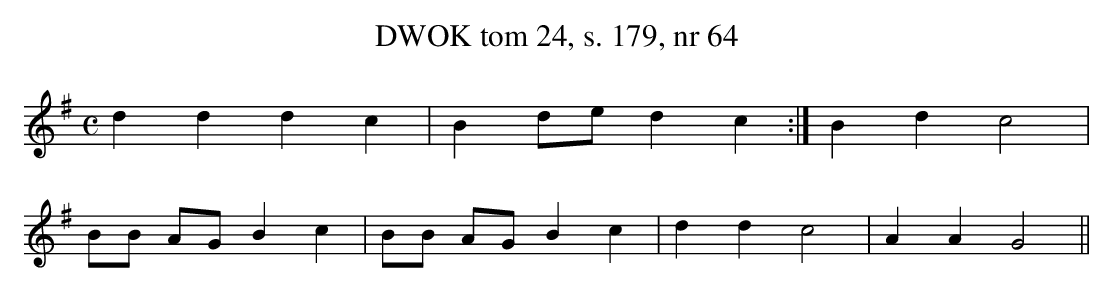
X:1
T: DWOK tom 24, s. 179, nr 64
L: 1/16
M: C
K: G
d4 d4 d4 c4 | B4 d2e2 d4 c4 :| B4 d4 c8 |
B2B2 A2G2 B4 c4 | B2B2 A2G2 B4 c4 | d4 d4 c8 | A4 A4 G8 ||
